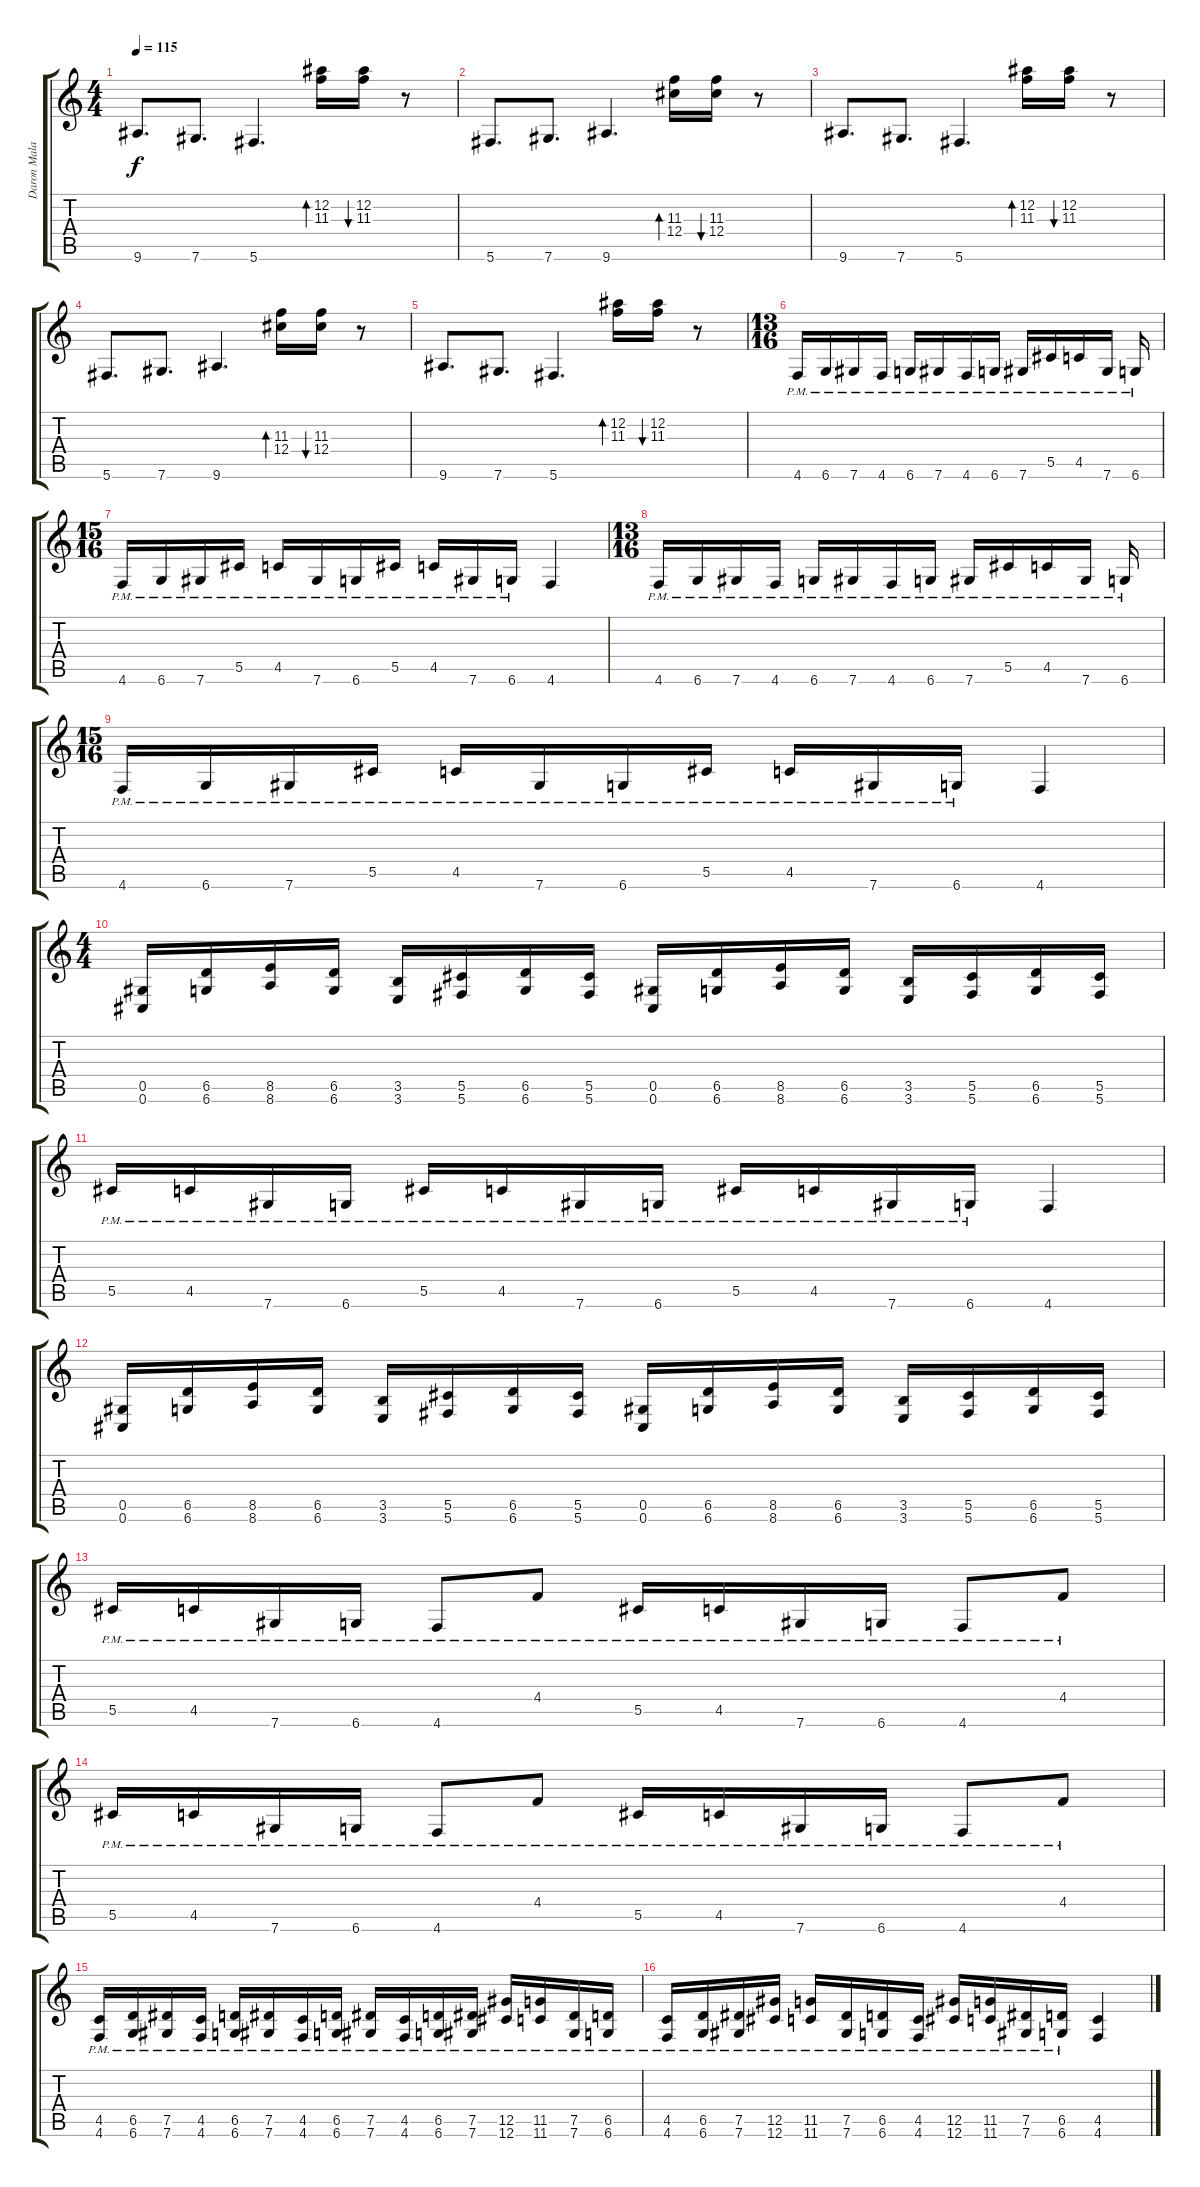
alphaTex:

\track ("Daron Malakian (Rythm Guitar)" "Daron Mala") {instrument distortionguitar}
\staff {score tabs}
\tuning (Eb4 Bb3 Gb3 Db3 Ab2 Db2) {hide}
\ts (4 4)
\tempo 115
\clef g2
\ks c
9.6.8{d dy f} 7.6.8{d} 5.6.4{d} (12.2 11.3).16{bd 60} (12.2 11.3).16{bu 60} r.8 |
5.6.8{d} 7.6.8{d} 9.6.4{d} (11.3 12.4).16{bd 60} (11.3 12.4).16{bu 60} r.8 |
9.6.8{d} 7.6.8{d} 5.6.4{d} (12.2 11.3).16{bd 60} (12.2 11.3).16{bu 60} r.8 |
5.6.8{d} 7.6.8{d} 9.6.4{d} (11.3 12.4).16{bd 60} (11.3 12.4).16{bu 60} r.8 |
9.6.8{d} 7.6.8{d} 5.6.4{d} (12.2 11.3).16{bd 60} (12.2 11.3).16{bu 60} r.8 |
\ts (13 16)
4.6{pm}.16{instrument distortionguitar} 6.6{pm}.16 7.6{pm}.16 4.6{pm}.16 6.6{pm}.16 7.6{pm}.16 4.6{pm}.16 6.6{pm}.16 7.6{pm}.16 5.5{pm}.16 4.5{pm}.16 7.6{pm}.16 6.6{pm}.16 |
\ts (15 16)
4.6{pm}.16 6.6{pm}.16 7.6{pm}.16 5.5{pm}.16 4.5{pm}.16 7.6{pm}.16 6.6{pm}.16 5.5{pm}.16 4.5{pm}.16 7.6{pm}.16 6.6{pm}.16 4.6.4 |
\ts (13 16)
4.6{pm}.16 6.6{pm}.16 7.6{pm}.16 4.6{pm}.16 6.6{pm}.16 7.6{pm}.16 4.6{pm}.16 6.6{pm}.16 7.6{pm}.16 5.5{pm}.16 4.5{pm}.16 7.6{pm}.16 6.6{pm}.16 |
\ts (15 16)
4.6{pm}.16 6.6{pm}.16 7.6{pm}.16 5.5{pm}.16 4.5{pm}.16 7.6{pm}.16 6.6{pm}.16 5.5{pm}.16 4.5{pm}.16 7.6{pm}.16 6.6{pm}.16 4.6.4 |
\ts (4 4)
(0.5 0.6).16 (6.5 6.6).16 (8.5 8.6).16 (6.5 6.6).16 (3.5 3.6).16 (5.5 5.6).16 (6.5 6.6).16 (5.5 5.6).16 (0.5 0.6).16 (6.5 6.6).16 (8.5 8.6).16 (6.5 6.6).16 (3.5 3.6).16 (5.5 5.6).16 (6.5 6.6).16 (5.5 5.6).16 |
5.5{pm}.16 4.5{pm}.16 7.6{pm}.16 6.6{pm}.16 5.5{pm}.16 4.5{pm}.16 7.6{pm}.16 6.6{pm}.16 5.5{pm}.16 4.5{pm}.16 7.6{pm}.16 6.6{pm}.16 4.6.4 |
(0.5 0.6).16 (6.5 6.6).16 (8.5 8.6).16 (6.5 6.6).16 (3.5 3.6).16 (5.5 5.6).16 (6.5 6.6).16 (5.5 5.6).16 (0.5 0.6).16 (6.5 6.6).16 (8.5 8.6).16 (6.5 6.6).16 (3.5 3.6).16 (5.5 5.6).16 (6.5 6.6).16 (5.5 5.6).16 |
5.5{pm}.16 4.5{pm}.16 7.6{pm}.16 6.6{pm}.16 4.6{pm}.8 4.4{pm}.8 5.5{pm}.16 4.5{pm}.16 7.6{pm}.16 6.6{pm}.16 4.6{pm}.8 4.4{pm}.8 |
5.5{pm}.16 4.5{pm}.16 7.6{pm}.16 6.6{pm}.16 4.6{pm}.8 4.4{pm}.8 5.5{pm}.16 4.5{pm}.16 7.6{pm}.16 6.6{pm}.16 4.6{pm}.8 4.4{pm}.8 |
(4.5{pm} 4.6{pm}).16 (6.5{pm} 6.6{pm}).16 (7.5{pm} 7.6{pm}).16 (4.5{pm} 4.6{pm}).16 (6.5{pm} 6.6{pm}).16 (7.5{pm} 7.6{pm}).16 (4.5{pm} 4.6{pm}).16 (6.5{pm} 6.6{pm}).16 (7.5{pm} 7.6{pm}).16 (4.5{pm} 4.6{pm}).16 (6.5{pm} 6.6{pm}).16 (7.5{pm} 7.6{pm}).16 (12.5{pm} 12.6{pm}).16 (11.5{pm} 11.6{pm}).16 (7.5{pm} 7.6{pm}).16 (6.5{pm} 6.6{pm}).16 |
(4.5{pm} 4.6{pm}).16 (6.5{pm} 6.6{pm}).16 (7.5{pm} 7.6{pm}).16 (12.5{pm} 12.6{pm}).16 (11.5{pm} 11.6{pm}).16 (7.5{pm} 7.6{pm}).16 (6.5{pm} 6.6{pm}).16 (4.5{pm} 4.6{pm}).16 (12.5{pm} 12.6{pm}).16 (11.5{pm} 11.6{pm}).16 (7.5{pm} 7.6{pm}).16 (6.5{pm} 6.6{pm}).16 (4.5 4.6).4
